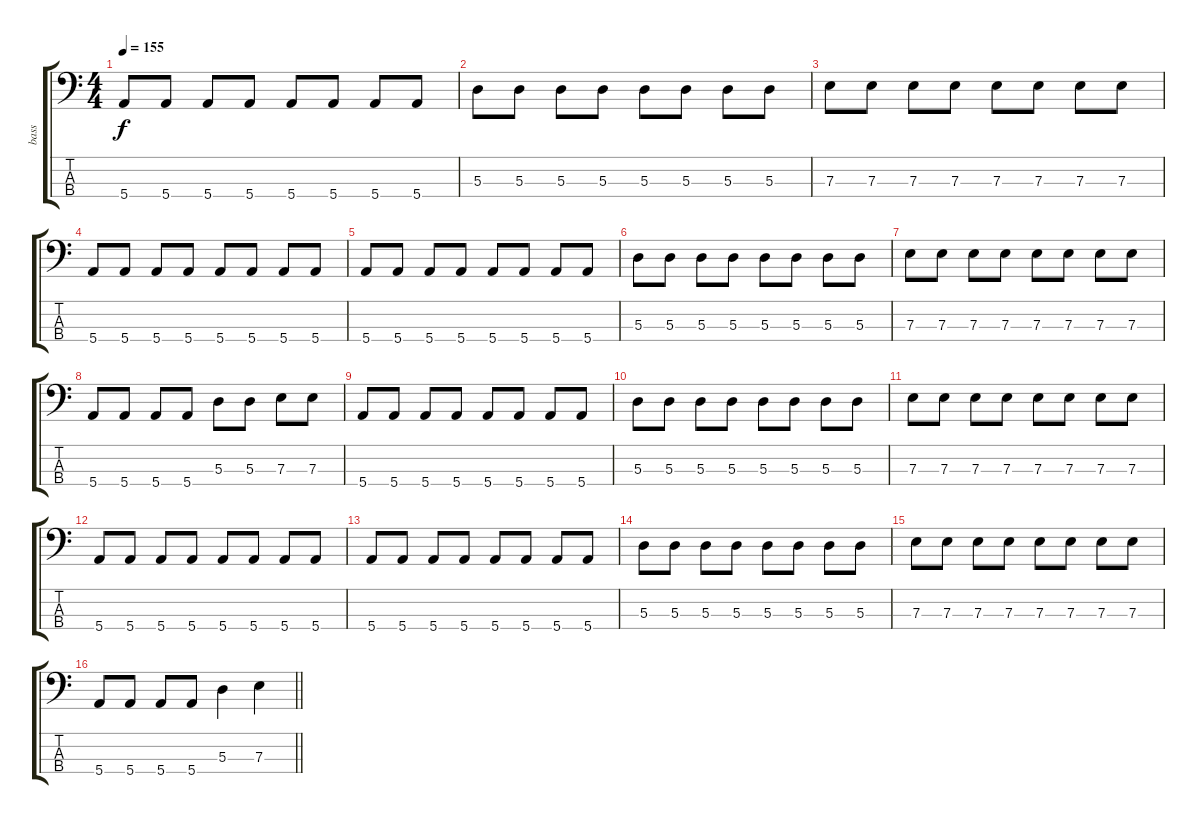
\track ("bass" "bass") {instrument electricbassfinger}
\staff {score tabs}
\tuning (G2 D2 A1 E1) {hide}
\ts (4 4)
\section ("" "")
\tempo 155
\clef f4
\ks c
5.4.8{dy f} 5.4.8 5.4.8 5.4.8 5.4.8 5.4.8 5.4.8 5.4.8 |
5.3.8 5.3.8 5.3.8 5.3.8 5.3.8 5.3.8 5.3.8 5.3.8 |
7.3.8 7.3.8 7.3.8 7.3.8 7.3.8 7.3.8 7.3.8 7.3.8 |
5.4.8 5.4.8 5.4.8 5.4.8 5.4.8 5.4.8 5.4.8 5.4.8 |
5.4.8 5.4.8 5.4.8 5.4.8 5.4.8 5.4.8 5.4.8 5.4.8 |
5.3.8 5.3.8 5.3.8 5.3.8 5.3.8 5.3.8 5.3.8 5.3.8 |
7.3.8 7.3.8 7.3.8 7.3.8 7.3.8 7.3.8 7.3.8 7.3.8 |
5.4.8 5.4.8 5.4.8 5.4.8 5.3.8 5.3.8 7.3.8 7.3.8 |
5.4.8 5.4.8 5.4.8 5.4.8 5.4.8 5.4.8 5.4.8 5.4.8 |
5.3.8 5.3.8 5.3.8 5.3.8 5.3.8 5.3.8 5.3.8 5.3.8 |
7.3.8 7.3.8 7.3.8 7.3.8 7.3.8 7.3.8 7.3.8 7.3.8 |
5.4.8 5.4.8 5.4.8 5.4.8 5.4.8 5.4.8 5.4.8 5.4.8 |
5.4.8 5.4.8 5.4.8 5.4.8 5.4.8 5.4.8 5.4.8 5.4.8 |
5.3.8 5.3.8 5.3.8 5.3.8 5.3.8 5.3.8 5.3.8 5.3.8 |
7.3.8 7.3.8 7.3.8 7.3.8 7.3.8 7.3.8 7.3.8 7.3.8 |
\barLineRight lightlight
5.4.8 5.4.8 5.4.8 5.4.8 5.3.4 7.3.4
